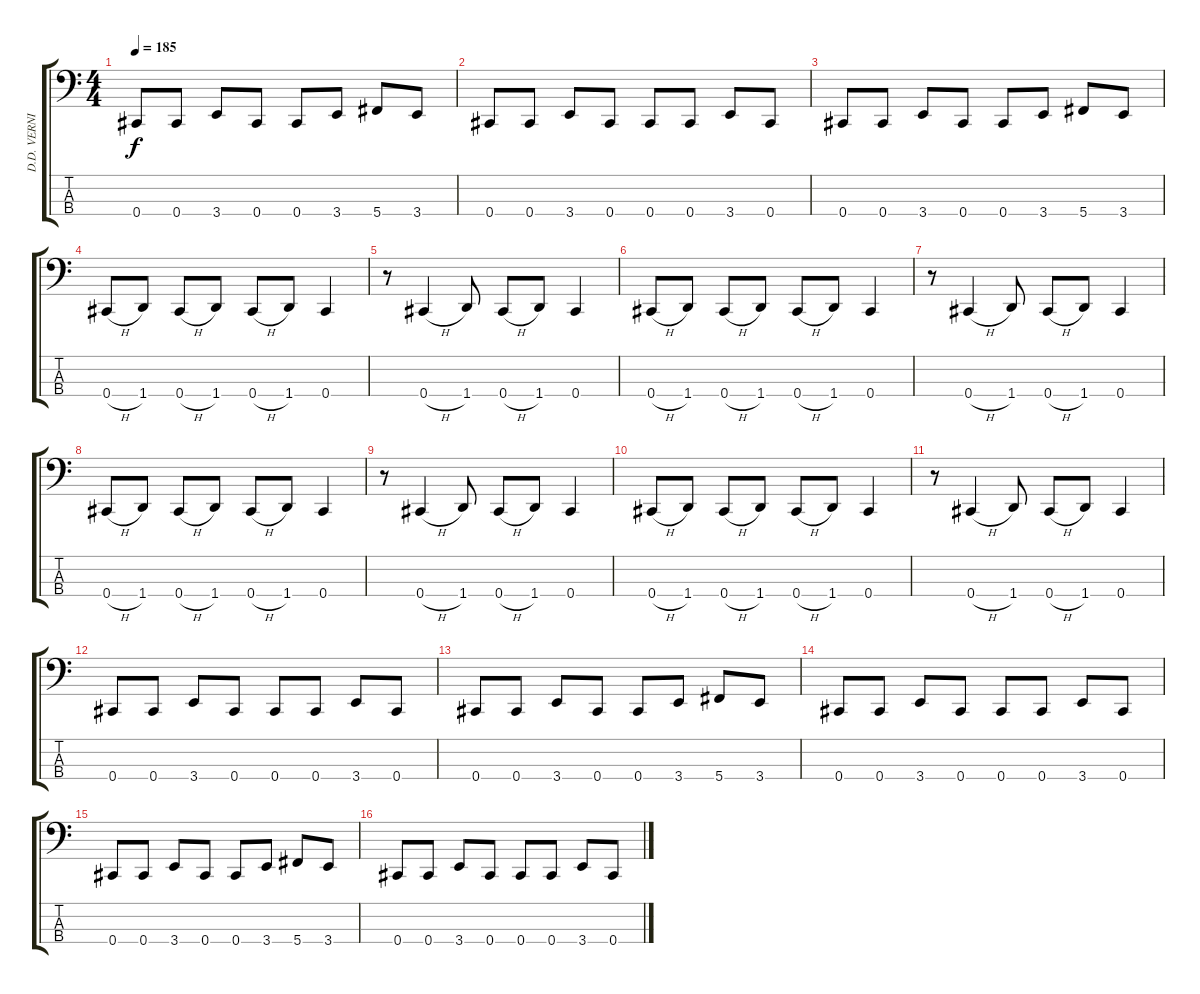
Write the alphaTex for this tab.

\track ("D.D. VERNI - bass" "D.D. VERNI") {instrument slapbass1}
\staff {score tabs}
\tuning (Gb2 Db2 Ab1 Db1) {hide}
\ts (4 4)
\tempo 185
\clef f4
\ks c
0.4.8{dy f} 0.4.8 3.4.8 0.4.8 0.4.8 3.4.8 5.4.8 3.4.8 |
0.4.8 0.4.8 3.4.8 0.4.8 0.4.8 0.4.8 3.4.8 0.4.8 |
0.4.8 0.4.8 3.4.8 0.4.8 0.4.8 3.4.8 5.4.8 3.4.8 |
0.4{h}.8 1.4.8 0.4{h}.8 1.4.8 0.4{h}.8 1.4.8 0.4.4 |
r.8 0.4{h}.4 1.4.8 0.4{h}.8 1.4.8 0.4.4 |
0.4{h}.8 1.4.8 0.4{h}.8 1.4.8 0.4{h}.8 1.4.8 0.4.4 |
r.8 0.4{h}.4 1.4.8 0.4{h}.8 1.4.8 0.4.4 |
0.4{h}.8 1.4.8 0.4{h}.8 1.4.8 0.4{h}.8 1.4.8 0.4.4 |
r.8 0.4{h}.4 1.4.8 0.4{h}.8 1.4.8 0.4.4 |
0.4{h}.8 1.4.8 0.4{h}.8 1.4.8 0.4{h}.8 1.4.8 0.4.4 |
r.8 0.4{h}.4 1.4.8 0.4{h}.8 1.4.8 0.4.4 |
0.4.8 0.4.8 3.4.8 0.4.8 0.4.8 0.4.8 3.4.8 0.4.8 |
0.4.8 0.4.8 3.4.8 0.4.8 0.4.8 3.4.8 5.4.8 3.4.8 |
0.4.8 0.4.8 3.4.8 0.4.8 0.4.8 0.4.8 3.4.8 0.4.8 |
0.4.8 0.4.8 3.4.8 0.4.8 0.4.8 3.4.8 5.4.8 3.4.8 |
0.4.8 0.4.8 3.4.8 0.4.8 0.4.8 0.4.8 3.4.8 0.4.8
